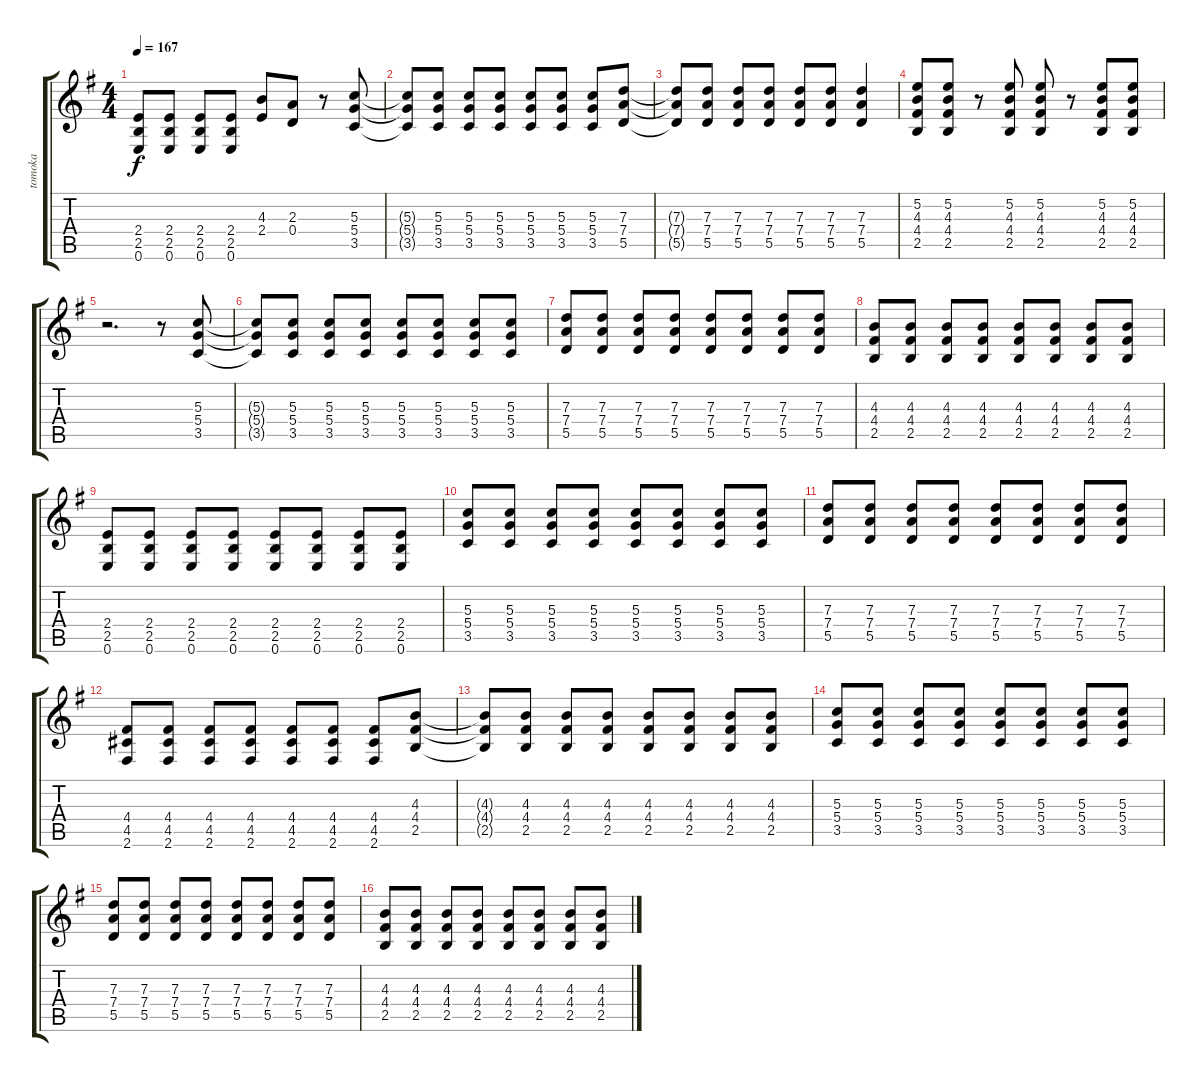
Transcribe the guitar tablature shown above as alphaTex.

\track ("tomoka" "tomoka") {instrument distortionguitar}
\staff {score tabs}
\tuning (E4 B3 G3 D3 A2 E2) {hide}
\ts (4 4)
\tempo 167
\clef g2
\ks eminor
(2.4 2.5 0.6).8{dy f} (2.4 2.5 0.6).8 (2.4 2.5 0.6).8 (2.4 2.5 0.6).8 (4.3 2.4).8 (2.3 0.4).8 r.8 (5.3 5.4 3.5).8 |
(5.3{t} 5.4{t} 3.5{t}).8 (5.3 5.4 3.5).8 (5.3 5.4 3.5).8 (5.3 5.4 3.5).8 (5.3 5.4 3.5).8 (5.3 5.4 3.5).8 (5.3 5.4 3.5).8 (7.3 7.4 5.5).8 |
(7.3{t} 7.4{t} 5.5{t}).8 (7.3 7.4 5.5).8 (7.3 7.4 5.5).8 (7.3 7.4 5.5).8 (7.3 7.4 5.5).8 (7.3 7.4 5.5).8 (7.3 7.4 5.5).4 |
(5.2 4.3 4.4 2.5).8 (5.2 4.3 4.4 2.5).8 r.8 (5.2 4.3 4.4 2.5).8 (5.2 4.3 4.4 2.5).8 r.8 (5.2 4.3 4.4 2.5).8 (5.2 4.3 4.4 2.5).8 |
r.2{d} r.8 (5.3 5.4 3.5).8 |
(5.3{t} 5.4{t} 3.5{t}).8 (5.3 5.4 3.5).8 (5.3 5.4 3.5).8 (5.3 5.4 3.5).8 (5.3 5.4 3.5).8 (5.3 5.4 3.5).8 (5.3 5.4 3.5).8 (5.3 5.4 3.5).8 |
(7.3 7.4 5.5).8 (7.3 7.4 5.5).8 (7.3 7.4 5.5).8 (7.3 7.4 5.5).8 (7.3 7.4 5.5).8 (7.3 7.4 5.5).8 (7.3 7.4 5.5).8 (7.3 7.4 5.5).8 |
(4.3 4.4 2.5).8 (4.3 4.4 2.5).8 (4.3 4.4 2.5).8 (4.3 4.4 2.5).8 (4.3 4.4 2.5).8 (4.3 4.4 2.5).8 (4.3 4.4 2.5).8 (4.3 4.4 2.5).8 |
(2.4 2.5 0.6).8 (2.4 2.5 0.6).8 (2.4 2.5 0.6).8 (2.4 2.5 0.6).8 (2.4 2.5 0.6).8 (2.4 2.5 0.6).8 (2.4 2.5 0.6).8 (2.4 2.5 0.6).8 |
(5.3 5.4 3.5).8 (5.3 5.4 3.5).8 (5.3 5.4 3.5).8 (5.3 5.4 3.5).8 (5.3 5.4 3.5).8 (5.3 5.4 3.5).8 (5.3 5.4 3.5).8 (5.3 5.4 3.5).8 |
(7.3 7.4 5.5).8 (7.3 7.4 5.5).8 (7.3 7.4 5.5).8 (7.3 7.4 5.5).8 (7.3 7.4 5.5).8 (7.3 7.4 5.5).8 (7.3 7.4 5.5).8 (7.3 7.4 5.5).8 |
(4.4 4.5 2.6).8 (4.4 4.5 2.6).8 (4.4 4.5 2.6).8 (4.4 4.5 2.6).8 (4.4 4.5 2.6).8 (4.4 4.5 2.6).8 (4.4 4.5 2.6).8 (4.3 4.4 2.5).8 |
(4.3{t} 4.4{t} 2.5{t}).8 (4.3 4.4 2.5).8 (4.3 4.4 2.5).8 (4.3 4.4 2.5).8 (4.3 4.4 2.5).8 (4.3 4.4 2.5).8 (4.3 4.4 2.5).8 (4.3 4.4 2.5).8 |
(5.3 5.4 3.5).8 (5.3 5.4 3.5).8 (5.3 5.4 3.5).8 (5.3 5.4 3.5).8 (5.3 5.4 3.5).8 (5.3 5.4 3.5).8 (5.3 5.4 3.5).8 (5.3 5.4 3.5).8 |
(7.3 7.4 5.5).8 (7.3 7.4 5.5).8 (7.3 7.4 5.5).8 (7.3 7.4 5.5).8 (7.3 7.4 5.5).8 (7.3 7.4 5.5).8 (7.3 7.4 5.5).8 (7.3 7.4 5.5).8 |
(4.3 4.4 2.5).8 (4.3 4.4 2.5).8 (4.3 4.4 2.5).8 (4.3 4.4 2.5).8 (4.3 4.4 2.5).8 (4.3 4.4 2.5).8 (4.3 4.4 2.5).8 (4.3 4.4 2.5).8
